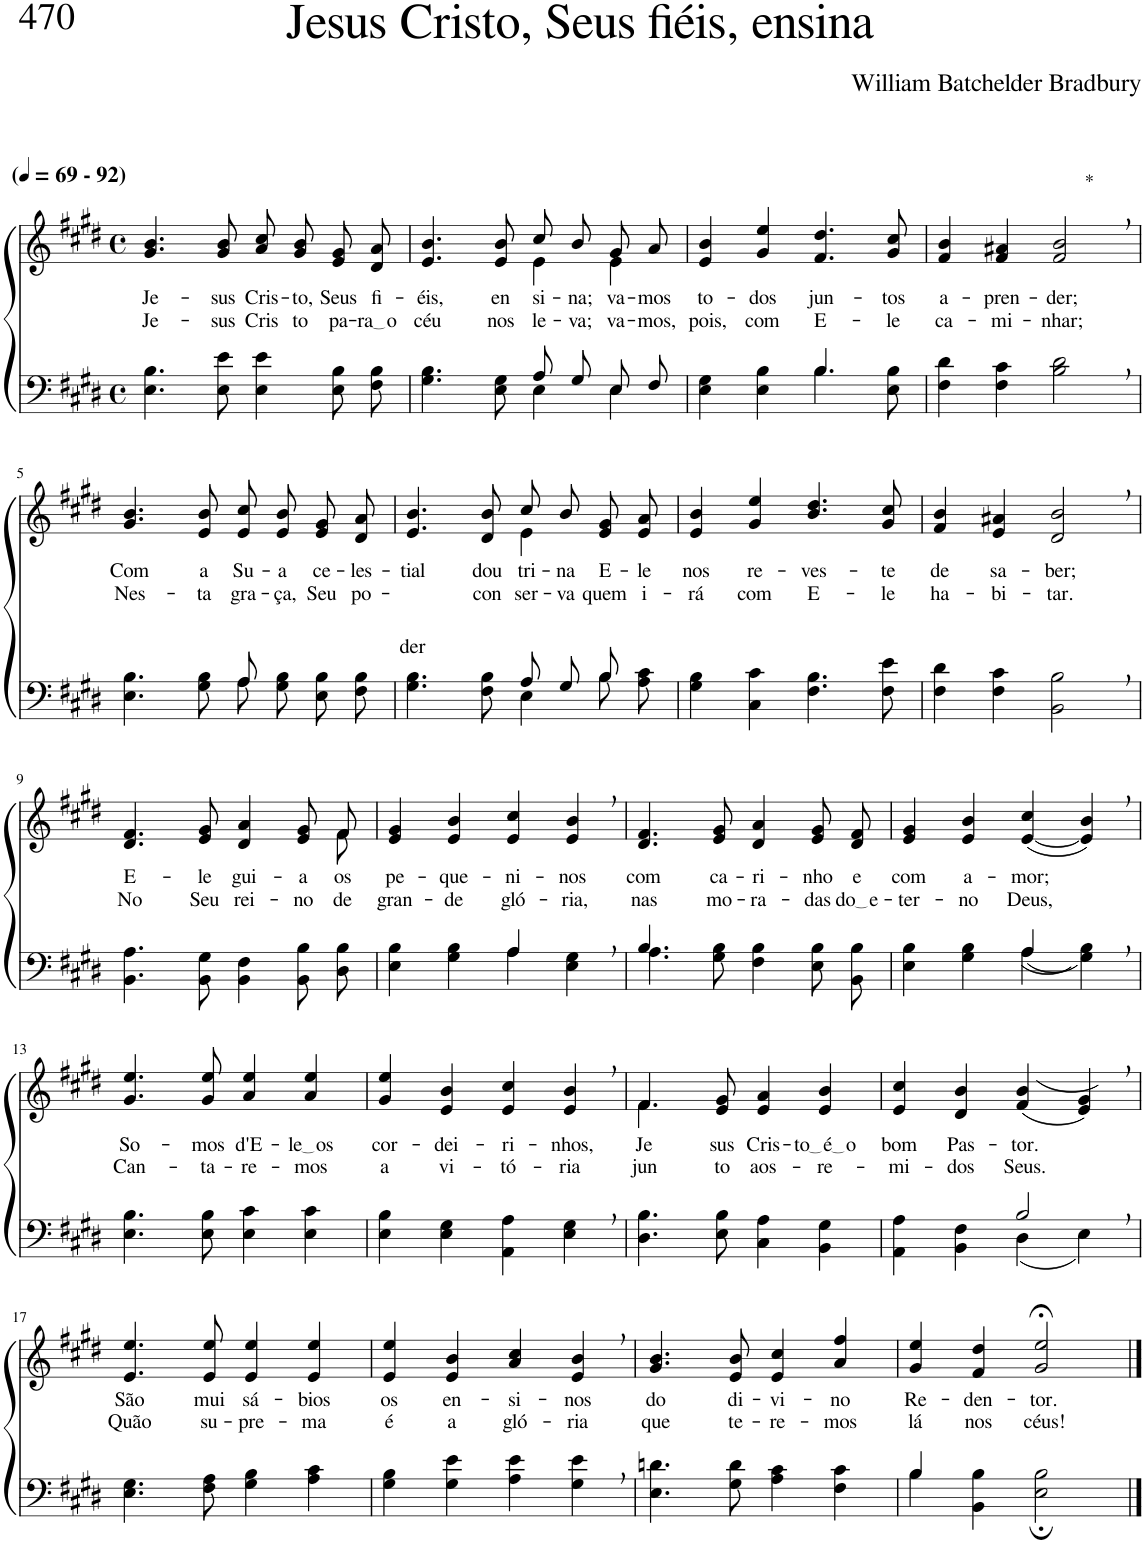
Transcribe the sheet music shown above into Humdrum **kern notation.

**kern	**kern	**text	**text
*part2	*part1	*part1	*part1
*staff2	*staff1	*staff1	*staff1
*I"Parte III e IV	*I"Parte I e II	*	*
*clefF4	*clefG2	*	*
*Trd1c2	*Trd1c2	*	*
*k[f#c#g#d#]	*k[f#c#g#d#]	*	*
*M4/4	*M4/4	*	*
*met(c)	*met(c)	*	*
*MM69	*MM69	*	*
=1	=1	=1	=1
!	!LO:TX:a:B:t=(	!	!
!	!LO:TX:a:B:t=- 92)	!	!
!	!	!LO:LY:b	!LO:LY:b
4.E\ 4.B\	4.g#/ 4.b/	Je-	Je-
!	!	!LO:LY:b	!LO:LY:b
8E\ 8e\	8g#/ 8b/	-sus	-sus
!	!	!LO:LY:b	!LO:LY:b
4E\ 4e\	8a/ 8cc#/L	Cris-	Cris
!	!	!LO:LY:b	!LO:LY:b
.	8g#/ 8b/J	to,	to
!	!	!LO:LY:b	!LO:LY:b
8E\ 8B\L	8e/ 8g#/L	-Seus	pa-
!	!	!LO:LY:b	!LO:LY:b
8F#\ 8B\J	8d#/ 8a/J	fi-	ra o
=2	=2	=2	=2
*^	*	*	*
!	!	!	!LO:LY:b	!LO:LY:b
*	*	*^	*	*
2ryy	4.G#\ 4.B\	4.e/ 4.b/	2ryy	-éis,	céu
!	!	!	!	!LO:LY:b	!LO:LY:b
.	8E\ 8G#\	8e/ 8b/	.	en-	nos
!	!	!	!	!LO:LY:b	!LO:LY:b
8A/L	4E\	8cc#/L	4e\	-si-	le-
!	!	!	!	!LO:LY:b	!LO:LY:b
8G#/J	.	8b/J	.	-na;	-va;
!	!	!	!	!LO:LY:b	!LO:LY:b
8E/L	4E\	8g#/L	4e\	va-	va-
!	!	!	!	!LO:LY:b	!LO:LY:b
8F#/J	.	8a/J	.	-mos	-mos,
*	*	*v	*v	*	*
=3	=3	=3	=3	=3
!	!	!	!LO:LY:b	!LO:LY:b
2ryy	4E\ 4G#\	4e/ 4b/	to-	pois,
!	!	!	!LO:LY:b	!LO:LY:b
.	4E\ 4B\	4g#/ 4ee/	-dos	com
!	!	!	!LO:LY:b	!LO:LY:b
4.B/	4.B\	4.f#/ 4.dd#/	jun-	E-
!	!	!	!LO:LY:b	!LO:LY:b
8ryy	8E\ 8B\	8g#/ 8cc#/	-tos	-le
=4	=4	=4	=4	=4
!	!	!	!LO:LY:b	!LO:LY:b
*v	*v	*	*	*
4F#\ 4d#\	4f#/ 4b/	a-	ca-
!	!	!LO:LY:b	!LO:LY:b
4F#\ 4c#\	4f#/ 4a#X/	-pren-	-mi-
!	!LO:TX:a:t=*	!	!
!	!	!LO:LY:b	!LO:LY:b
2B\, 2d#\,	2f#/, 2b/,	-der;	-nhar;
!!LO:LB:g=z
=5	=5	=5	=5
*^	*	*	*
!	!	!	!LO:LY:b	!LO:LY:b
2ryy	4.E\ 4.B\	4.g#/ 4.b/	Com	Nes-
!	!	!	!LO:LY:b	!LO:LY:b
.	8G#\ 8B\	8e/ 8b/	a	-ta
!	!	!	!LO:LY:b	!LO:LY:b
8A/	8A\L	8e/ 8cc#/L	Su-	gra-
!	!	!	!LO:LY:b	!LO:LY:b
4.ryy	8G#\ 8B\J	8e/ 8b/J	-a	-ça,
!	!	!	!LO:LY:b	!LO:LY:b
.	8E\ 8B\L	8e/ 8g#/L	ce-	Seu
!	!	!	!LO:LY:b	!LO:LY:b
.	8F#\ 8B\J	8d#/ 8a/J	-les-	po-
=6	=6	=6	=6	=6
!	!	!	!LO:LY:b	!LO:LY:b
*	*	*^	*	*
2ryy	4.G#\ 4.B\	4.e/ 4.b/	2ryy	-tial	-der
!	!	!	!	!LO:LY:b	!LO:LY:b
.	8F#\ 8B\	8d#/ 8b/	.	dou-	con-
!	!	!	!	!LO:LY:b	!LO:LY:b
8A/L	4E\	8cc#/L	4e\	-tri-	-ser-
!	!	!	!	!LO:LY:b	!LO:LY:b
8G#/J	.	8b/J	.	-na	-va
!	!	!	!	!LO:LY:b	!LO:LY:b
8B/	8B\L	8e/ 8g#/L	4ryy	E-	quem
!	!	!	!	!LO:LY:b	!LO:LY:b
8ryy	8A\ 8c#\J	8e/ 8a/J	.	-le	i-
*	*	*v	*v	*	*
=7	=7	=7	=7	=7
!	!	!	!LO:LY:b	!LO:LY:b
*v	*v	*	*	*
4G#\ 4B\	4e/ 4b/	nos	-rá
!	!	!LO:LY:b	!LO:LY:b
4C#\ 4c#\	4g#/ 4ee/	re-	com
!	!	!LO:LY:b	!LO:LY:b
4.F#\ 4.B\	4.b/ 4.dd#/	-ves-	E-
!	!	!LO:LY:b	!LO:LY:b
8F#\ 8e\	8g#/ 8cc#/	-te	-le
=8	=8	=8	=8
!	!	!LO:LY:b	!LO:LY:b
4F#\ 4d#\	4f#/ 4b/	de	ha-
!	!	!LO:LY:b	!LO:LY:b
4F#\ 4c#\	4e/ 4a#X/	sa-	-bi-
!	!	!LO:LY:b	!LO:LY:b
2BB\, 2B\,	2d#/, 2b/,	-ber;	-tar.
!!LO:LB:g=z
=9	=9	=9	=9
*	*^	*	*
!	!	!	!LO:LY:b	!LO:LY:b
4.BB\ 4.A\	2..ryy	4.d#/ 4.f#/	E-	No
!	!	!	!LO:LY:b	!LO:LY:b
8BB\ 8G#\	.	8e/ 8g#/	-le	Seu
!	!	!	!LO:LY:b	!LO:LY:b
4BB\ 4F#\	.	4d#/ 4a/	gui-	rei-
!	!	!	!LO:LY:b	!LO:LY:b
8BB\ 8B\L	.	8e/ 8g#/L	-a	-no
!	!	!	!LO:LY:b	!LO:LY:b
8D#\ 8B\J	8f#\	8f#/J	os	de
=10	=10	=10	=10	=10
*^	*	*	*	*
!	!	!	!	!LO:LY:b	!LO:LY:b
*	*	*v	*v	*	*
2ryy	4E\ 4B\	4e/ 4g#/	pe-	gran-
!	!	!	!LO:LY:b	!LO:LY:b
.	4G#\ 4B\	4e/ 4b/	-que-	-de
!	!	!	!LO:LY:b	!LO:LY:b
4A/	4A\	4e/ 4cc#/	-ni-	gló-
!	!	!	!LO:LY:b	!LO:LY:b
4ryy	4E\ 4G#\	4e/, 4b/,	-nos	-ria,
=11	=11	=11	=11	=11
!	!	!	!LO:LY:b	!LO:LY:b
4.B/	4.A\	4.d#/ 4.f#/	com	nas
!	!	!	!LO:LY:b	!LO:LY:b
2ryy	8G#\ 8B\	8e/ 8g#/	ca-	mo-
!	!	!	!LO:LY:b	!LO:LY:b
.	4F#\ 4B\	4d#/ 4a/	-ri-	-ra-
!	!	!	!LO:LY:b	!LO:LY:b
.	8E\ 8B\L	8e/ 8g#/L	-nho	-das
!	!	!	!LO:LY:b	!LO:LY:b
8ryy	8BB\ 8B\J	8d#/ 8f#/J	e	do e
=12	=12	=12	=12	=12
!	!	!	!LO:LY:b	!LO:LY:b
2ryy	4E\ 4B\	4e/ 4g#/	com	-ter-
!	!	!	!LO:LY:b	!LO:LY:b
.	4G#\ 4B\	4e/ 4b/	a-	-no
!	!	!	!LO:LY:b	!LO:LY:b
((4A/	4A\	([4e/ 4cc#/	-mor;	Deus,
4ryy	4G#\ 4B\))	4e/], 4b/,)	.	.
!!LO:LB:g=z
=13	=13	=13	=13	=13
!	!	!	!LO:LY:b	!LO:LY:b
*v	*v	*	*	*
4.E\ 4.B\	4.g#/ 4.ee/	So-	Can-
!	!	!LO:LY:b	!LO:LY:b
8E\ 8B\	8g#/ 8ee/	-mos	-ta-
!	!	!LO:LY:b	!LO:LY:b
4E\ 4c#\	4a/ 4ee/	d'E-	-re-
!	!	!LO:LY:b	!LO:LY:b
4E\ 4c#\	4a/ 4ee/	le os	-mos
=14	=14	=14	=14
!	!	!LO:LY:b	!LO:LY:b
4E\ 4B\	4g#/ 4ee/	cor-	a
!	!	!LO:LY:b	!LO:LY:b
4E\ 4G#\	4e/ 4b/	-dei-	vi-
!	!	!LO:LY:b	!LO:LY:b
4AA\ 4A\	4e/ 4cc#/	-ri-	-tó-
!	!	!LO:LY:b	!LO:LY:b
4E\, 4G#\,	4e/, 4b/,	-nhos,	-ria
=15	=15	=15	=15
*	*^	*	*
!	!	!	!LO:LY:b	!LO:LY:b
4.D#\ 4.B\	4.f#/	4.f#\	Je-	jun-
!	!	!	!LO:LY:b	!LO:LY:b
8E\ 8B\	8e/ 8g#/	2ryy	-sus	-to
!	!	!	!LO:LY:b	!LO:LY:b
4C#\ 4A\	4e/ 4a/	.	Cris-	aos-
!	!	!	!LO:LY:b	!LO:LY:b
4BB\ 4G#\	4e/ 4b/	.	to é o	-re-
.	.	8ryy	.	.
=16	=16	=16	=16	=16
*^	*	*	*	*
!	!	!	!	!LO:LY:b	!LO:LY:b
*	*	*v	*v	*	*
2ryy	4AA\ 4A\	4e/ 4cc#/	bom	-mi-
!	!	!	!LO:LY:b	!LO:LY:b
.	4BB\ 4F#\	4d#/ 4b/	Pas-	-dos
!	!	!	!LO:LY:b	!LO:LY:b
2B,/	(4D#\	((4f#/ 4b/	-tor.	Seus.
.	4E\)	4e/, 4g#/,))	.	.
!!LO:LB:g=z
=17	=17	=17	=17	=17
!	!	!	!LO:LY:b	!LO:LY:b
*v	*v	*	*	*
4.E\ 4.G#\	4.e/ 4.ee/	São	Quão
!	!	!LO:LY:b	!LO:LY:b
8F#\ 8A\	8e/ 8ee/	mui	su-
!	!	!LO:LY:b	!LO:LY:b
4G#\ 4B\	4e/ 4ee/	sá-	-pre-
!	!	!LO:LY:b	!LO:LY:b
4A\ 4c#\	4e/ 4ee/	-bios	-ma
=18	=18	=18	=18
!	!	!LO:LY:b	!LO:LY:b
4G#\ 4B\	4e/ 4ee/	os	é
!	!	!LO:LY:b	!LO:LY:b
4G#\ 4e\	4e/ 4b/	en-	a
!	!	!LO:LY:b	!LO:LY:b
4A\ 4e\	4a/ 4cc#/	-si-	gló-
!	!	!LO:LY:b	!LO:LY:b
4G#\, 4e\,	4e/, 4b/,	-nos	-ria
=19	=19	=19	=19
!	!	!LO:LY:b	!LO:LY:b
4.E\ 4.dn\	4.g#/ 4.b/	do	que
!	!	!LO:LY:b	!LO:LY:b
8G#\ 8d\	8e/ 8b/	di-	te-
!	!	!LO:LY:b	!LO:LY:b
4A\ 4c#\	4e/ 4cc#/	-vi-	-re-
!	!	!LO:LY:b	!LO:LY:b
4F#\ 4c#\	4a/ 4ff#/	-no	-mos
=20	=20	=20	=20
*^	*	*	*
!	!	!	!LO:LY:b	!LO:LY:b
4B/	4B\	4g#/ 4ee/	Re-	lá
!	!	!	!LO:LY:b	!LO:LY:b
2.ryy	4BB\ 4B\	4f#/ 4dd#/	-den-	nos
!	!	!	!LO:LY:b	!LO:LY:b
.	2E\; 2B\;	2g#/;< 2ee/;<	-tor.	céus!
*v	*v	*	*	*
==	==	==	==
*-	*-	*-	*-
